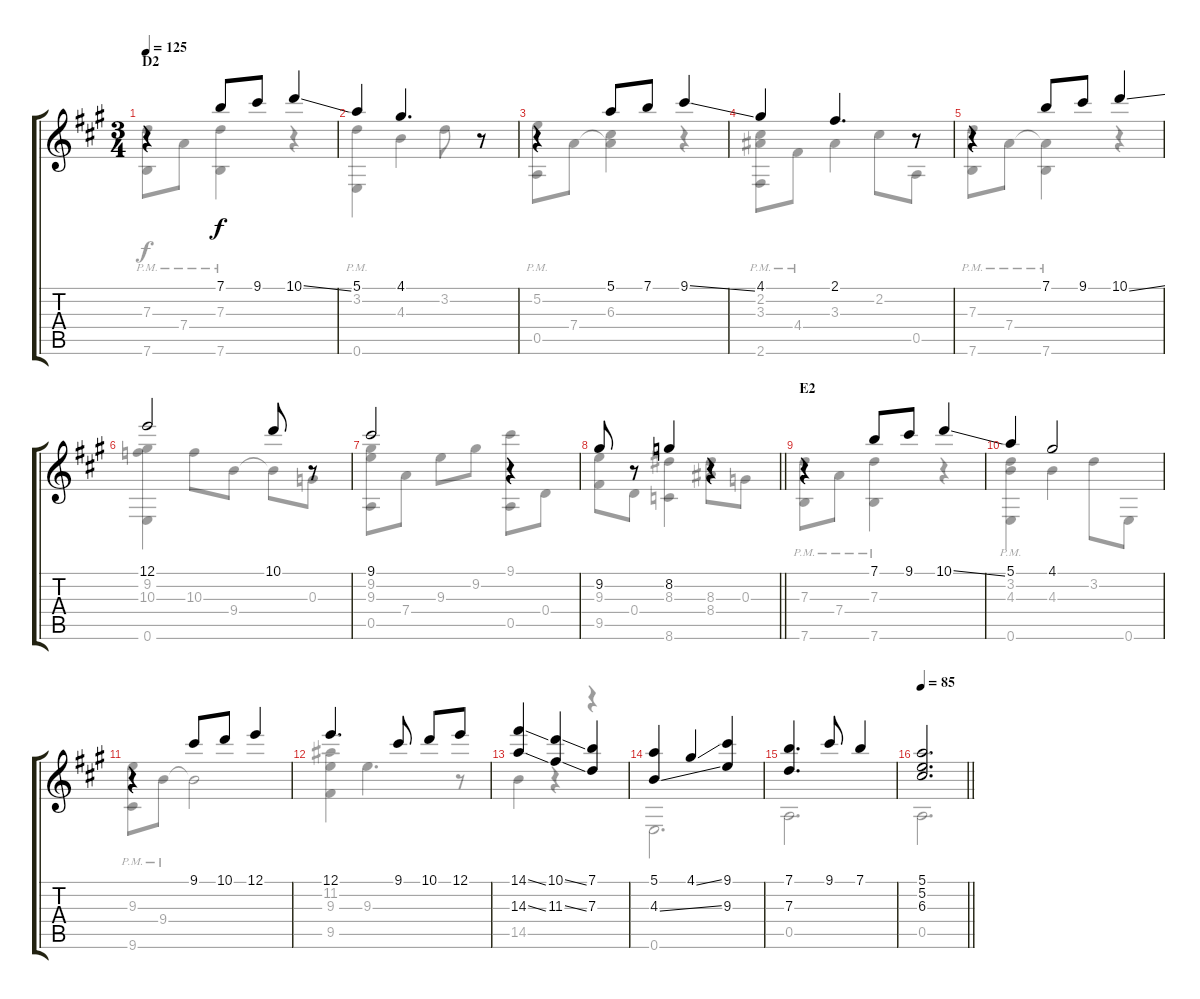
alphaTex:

\track "" {instrument acousticguitarsteel}
\staff {score tabs}
\tuning (E4 B3 G3 D3 A2 E2) {hide}
\voice
\ts (3 4)
\section ("" "D2")
\tempo 125
\clef g2
\ks a
r.4{txt "" dy f} 7.1.8 9.1.8 10.1{ss}.4 |
5.1.4 4.1.4{d} r.8 |
r.4 5.1.8 7.1.8 9.1{ss}.4 |
4.1.4 2.1.4{d} r.8 |
r.4{txt ""} 7.1.8 9.1.8 10.1{ss}.4 |
12.1.2 10.1.8 r.8 |
9.1.2 r.4 |
\barLineRight lightlight
9.2.8 r.8 8.2.4 r.4 |
\section ("" "E2")
r.4{txt ""} 7.1.8 9.1.8 10.1{ss}.4 |
5.1.4 4.1.2 |
r.4{txt ""} 9.1.8 10.1.8 12.1.4 |
12.1.4{d} 9.1.8 10.1.8 12.1.8 |
(14.1{ss} 14.3{ss}).4 (10.1{ss} 11.3{ss}).4 (7.1 7.3).4 |
(5.1 4.3{ss}).4 4.1{ss}.4 (9.1 9.3).4 |
(7.1 7.3).4{d} 9.1.8 7.1.4 |
\tempo 85
\barLineRight lightlight
(5.1 5.2 6.3).2{d}
\voice
\clef g2
\ottava regular
\simile none
\ks a
(7.3 7.6{pm}).8{dy f} 7.4{pm}.8 (7.3 7.6{pm}).4 r.4 |
(3.2 0.6{pm}).4 4.3.4 3.2.8 r.8 |
(5.2 0.5{pm}).8 7.4.8 (6.3 7.4{t}).4 r.4 |
(2.2 3.3 2.6{pm}).8 4.4{pm}.8 3.3.4 2.2.8 0.5.8 |
(7.3 7.6{pm}).8 7.4{pm}.8 (7.4{t} 7.6{pm}).4 r.4 |
(9.2 10.3 0.6).4 10.3.8 9.4.8 9.4{t}.8 0.3.8 |
(9.2 9.3 0.5).8 7.4.8 9.3.8 9.2.8 (9.1 0.5).8 0.4.8 |
\barLineRight lightlight
(9.3 9.5).8 0.4.8 (8.3 8.6).4 (8.3 8.4).8 0.3.8 |
(7.3 7.6{pm}).8 7.4{pm}.8 (7.3 7.6{pm}).4 r.4 |
(3.2 4.3 0.6{pm}).4 4.3.4 3.2.8 0.6.8 |
(9.3 9.6{pm}).8 9.4{pm}.8 9.4{t}.2 |
(11.2 9.3 9.5).4 9.3.4{d} r.8 |
14.5.4 r.4 r.4 |
0.6.2{d} |
0.5.2{d} |
\barLineRight lightlight
0.5.2{d}
